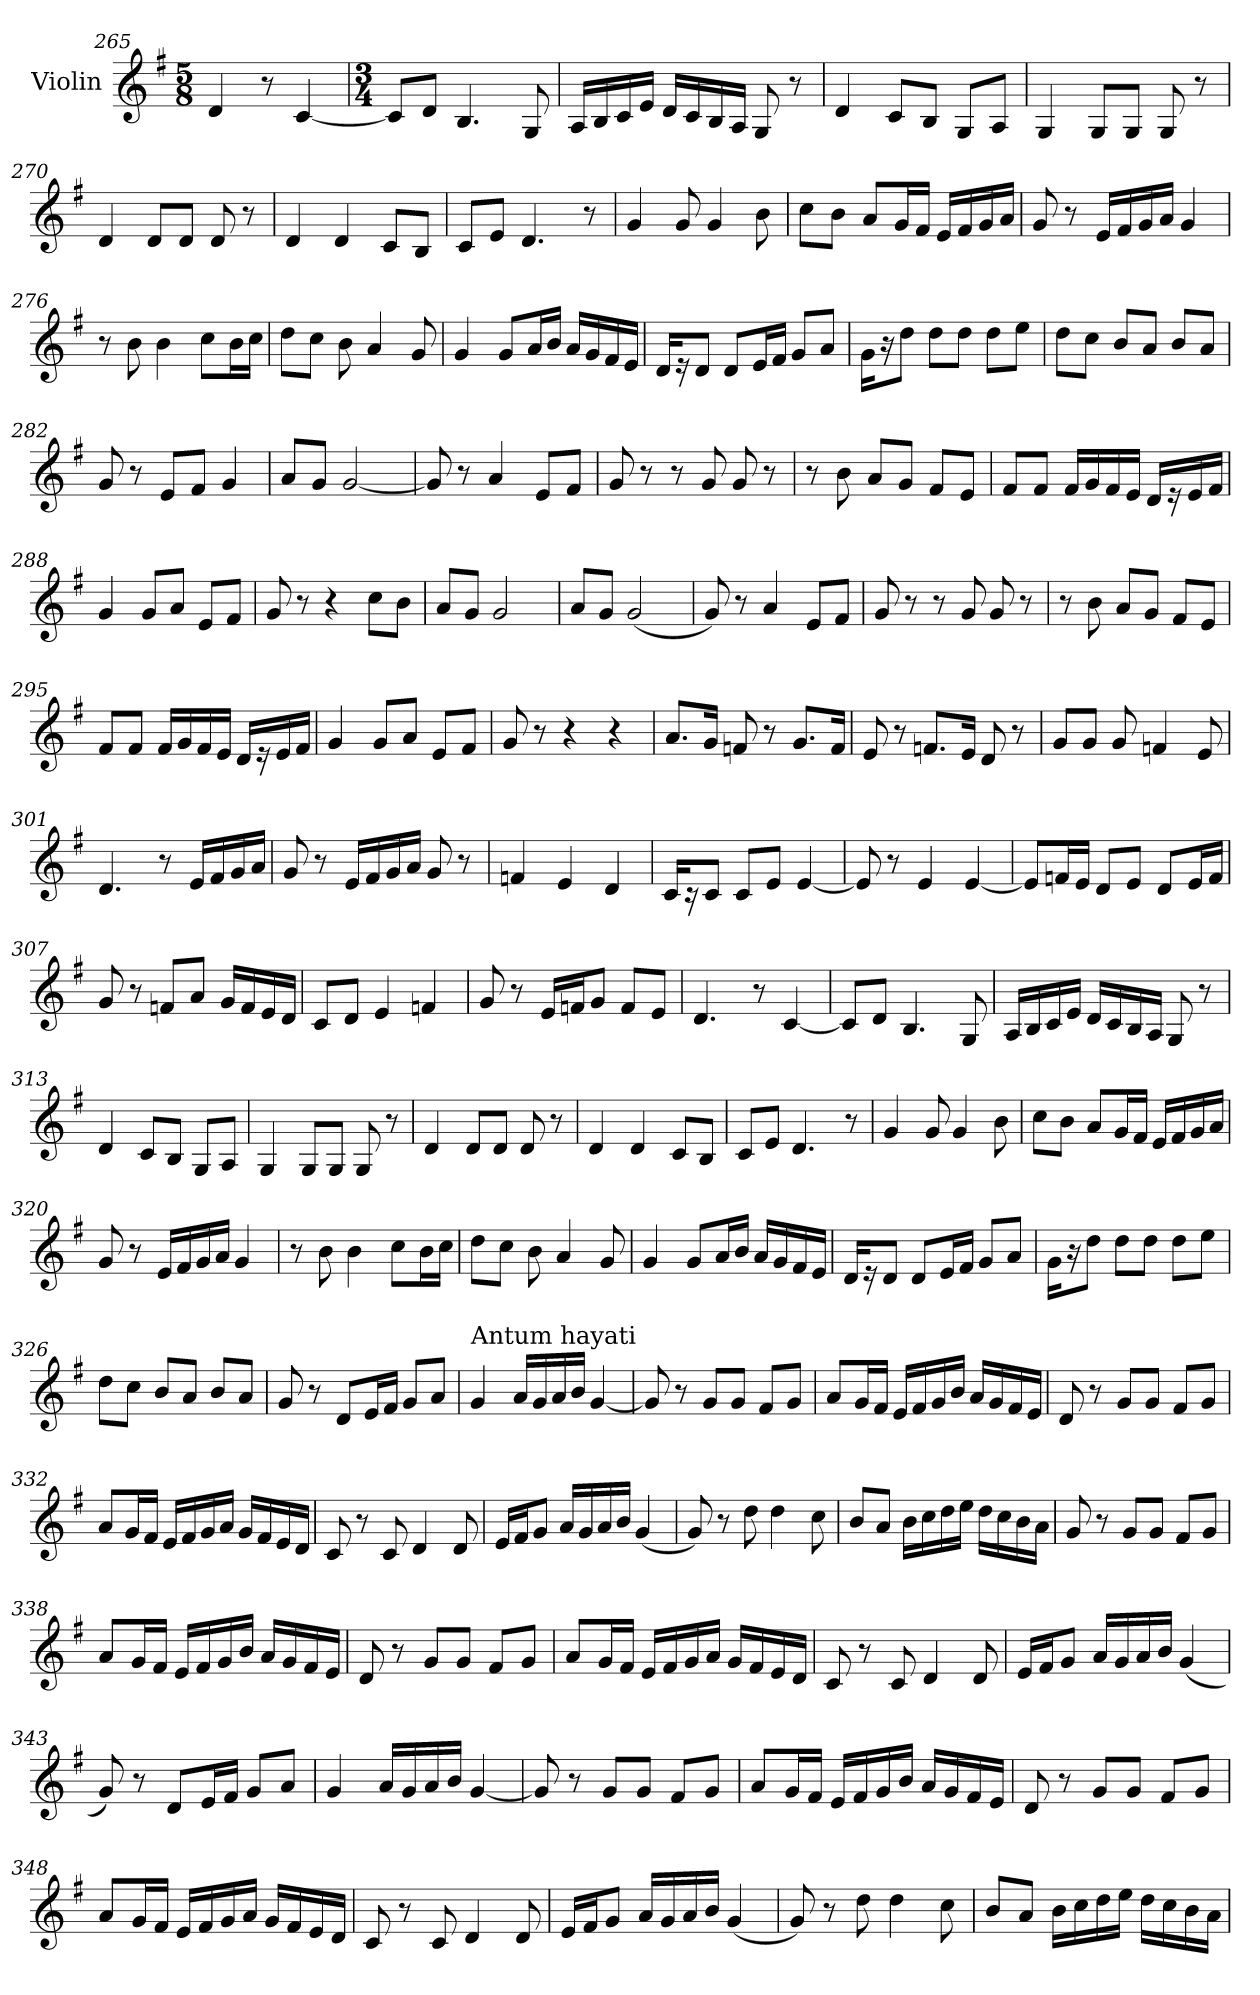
**kern
*part1
*staff1
*I"Violin
!!LO:LB:g=z
*clefG2
*k[f#]
*G:
*M5/8
=265
4d/
8r
[4c/
=266
*M3/4
8c/L]
8d/J
4.B/
8G/
=267
16A/LL
16B/
16c/
16ei/JJ
16di/LL
16ci/
16Bj/
16Aj/JJ
8Gj/
8r
=268
4d/
8c/L
8B/J
8G/L
8A/J
=269
4G/
8G/L
8G/J
8G/
8r
!!LO:LB:g=z
=270
4d/
8d/L
8d/J
8d/
8r
=271
4d/
4d/
8c/L
8B/J
=272
8c/L
8e/J
4.d/
8r
=273
4g/
8g/
4g/
8b\
=274
8cc\L
8bj\J
8aj/L
16gj/L
16f#/JJ
16eZ/LL
16f#Z/
16gZ/
16a/JJ
=275
8g/
8r
16eZ/LL
16f#Z/
16gZ/
16a/JJ
4g/
!!LO:LB:g=z
=276
8r
8b\
4b\
8cc\L
16b\L
16cc\JJ
=277
8dd\L
8cc\J
8bj\
4aj/
8gj/
=278
4g/
8g/L
16a/L
16bj/JJ
16aj/LL
16gj/
16f#/
16e/JJ
=279
16d/KL
16r
8d/J
8d/L
16eZ/L
16f#Z/JJ
8gZ/L
8a/J
=280
16g\KL
16r
8dd\J
8dd\L
8dd\J
8dd\L
8ee\J
!!LO:LB:g=z
=281
8dd\L
8cc\J
8b/L
8a/J
8b/L
8a/J
=282
8g/
8r
8eZ/L
8f#Z/J
4gZ/
=283
8a/L
8g/J
[2g/
=284
8g/]
8r
4a/
8e/L
8f#/J
=285
8g/
8r
8r
8g/
8g/
8r
=286
8r
8bj\
8aj/L
8gj/J
8f#/L
8e/J
!!LO:PB:g=z
=287
8f#/L
8f#/J
16f#/LL
16gV/
16f#V/
16eV/JJ
16dV/LL
16r
16e/
16f#/JJ
=288
4g/
8g/L
8a/J
8e/L
8f#/J
=289
8g/
8r
4r
8cc\L
8b\J
=290
8a/L
8g/J
2g/
=291
8a/L
8g/J
(<2g/
=292
8g/)
8r
4a/
8e/L
8f#/J
!!LO:LB:g=z
=293
8g/
8r
8r
8g/
8g/
8r
=294
8r
8bj\
8aj/L
8gj/J
8f#/L
8e/J
=295
8f#/L
8f#/J
16f#/LL
16gV/
16f#V/
16eV/JJ
16dV/LL
16r
16e/
16f#/JJ
=296
4g/
8g/L
8a/J
8e/L
8f#/J
=297
8g/
8r
4r
4r
!!LO:LB:g=z
=298
8.a/L
16g/Jk
8fn/
8r
8.g/L
16f/Jk
=299
8e/
8r
8.fnN/L
16eN/Jk
8dN/
8r
=300
8g/L
8g/J
8g/
4fn/
8e/
=301
4.d/
8r
16eZ/LL
16f#Z/
16gZ/
16a/JJ
=302
8g/
8r
16eZ/LL
16f#Z/
16gZ/
16a/JJ
8g/
8r
!!LO:LB:g=z
=303
4fnN/
4eN/
4dN/
=304
16c/KL
16r
8c/J
8c/L
8e/J
[4e/
=305
8e/]
8r
4e/
[4e/
=306
8e/L]
16fnN/L
16eN/JJ
8dN/L
8e/J
8d/L
16e/L
16f/JJ
=307
8g/
8r
8fn/L
8a/J
16g/LL
16fN/
16eN/
16dN/JJ
!!LO:LB:g=z
=308
8c/L
8d/J
4e/
4fn/
=309
8g/
8r
16e/LL
16fn/J
8g/J
8f/L
8e/J
=310
4.d/
8r
[4c/
=311
8c/L]
8d/J
4.B/
8G/
=312
16A/LL
16B/
16c/
16ei/JJ
16di/LL
16ci/
16Bj/
16Aj/JJ
8Gj/
8r
!!LO:LB:g=z
=313
4d/
8c/L
8B/J
8G/L
8A/J
=314
4G/
8G/L
8G/J
8G/
8r
=315
4d/
8d/L
8d/J
8d/
8r
=316
4d/
4d/
8c/L
8B/J
=317
8c/L
8e/J
4.d/
8r
=318
4g/
8g/
4g/
8b\
!!LO:LB:g=z
=319
8cc\L
8bj\J
8aj/L
16gj/L
16f#/JJ
16eZ/LL
16f#Z/
16gZ/
16a/JJ
=320
8g/
8r
16eZ/LL
16f#Z/
16gZ/
16a/JJ
4g/
=321
8r
8b\
4b\
8cc\L
16b\L
16cc\JJ
=322
8dd\L
8cc\J
8bj\
4aj/
8gj/
=323
4g/
8g/L
16a/L
16bj/JJ
16aj/LL
16gj/
16f#/
16e/JJ
!!LO:LB:g=z
=324
16d/KL
16r
8d/J
8d/L
16eZ/L
16f#Z/JJ
8gZ/L
8a/J
=325
16g\KL
16r
8dd\J
8dd\L
8dd\J
8dd\L
8ee\J
=326
8dd\L
8cc\J
8b/L
8a/J
8b/L
8a/J
=327
8g/
8r
8d/L
16eZ/L
16f#Z/JJ
8gZ/L
8a/J
=328
!LO:TX:a:t=Antum hayati
4g/
16a/LL
16g/
16a/
16b/JJ
[4g/
!!LO:PB:g=z
=329
8g/]
8r
8g/L
8g/J
8f#/L
8g/J
=330
8a/L
16g/L
16f#/JJ
16eZ/LL
16f#Z/
16gZ/
16bj/JJ
16aj/LL
16gj/
16f#/
16e/JJ
=331
8d/
8r
8g/L
8g/J
8f#/L
8g/J
=332
8a/L
16g/L
16f#/JJ
16eZ/LL
16f#Z/
16gZ/
16a/JJ
16gV/LL
16f#V/
16eV/
16dV/JJ
!!LO:LB:g=z
=333
8c/
8r
8c/
4d/
8d/
!!LO:LB:g=z
=334
16eZ/LL
16f#Z/J
8gZ/J
16a/LL
16g/
16a/
16b/JJ
(<4g/
=335
8g/)
8r
8dd\
4dd\
8cc\
=336
8b/L
8a/J
16b\LL
16cc\
16dd\
16eei\JJ
16ddi\LL
16cci\
16b\
16a\JJ
=337
8g/
8r
8g/L
8g/J
8f#/L
8g/J
!!LO:LB:g=z
=338
8a/L
16g/L
16f#/JJ
16eZ/LL
16f#Z/
16gZ/
16bj/JJ
16aj/LL
16gj/
16f#/
16e/JJ
!!LO:LB:g=z
=339
8d/
8r
8g/L
8g/J
8f#/L
8g/J
=340
8a/L
16g/L
16f#/JJ
16eZ/LL
16f#Z/
16gZ/
16a/JJ
16gV/LL
16f#V/
16eV/
16dV/JJ
=341
8c/
8r
8c/
4d/
8d/
=342
16eZ/LL
16f#Z/J
8gZ/J
16a/LL
16g/
16a/
16b/JJ
(<4g/
=343
8g/)
8r
8d/L
16eZ/L
16f#Z/JJ
8gZ/L
8a/J
!!LO:LB:g=z
=344
4g/
16a/LL
16g/
16a/
16b/JJ
[4g/
=345
8g/]
8r
8g/L
8g/J
8f#/L
8g/J
=346
8a/L
16g/L
16f#/JJ
16eZ/LL
16f#Z/
16gZ/
16bj/JJ
16aj/LL
16gj/
16f#/
16e/JJ
=347
8d/
8r
8g/L
8g/J
8f#/L
8g/J
!!LO:LB:g=z
=348
8a/L
16g/L
16f#/JJ
16eZ/LL
16f#Z/
16gZ/
16a/JJ
16gV/LL
16f#V/
16eV/
16dV/JJ
!!LO:LB:g=z
=349
8c/
8r
8c/
4d/
8d/
=350
16eZ/LL
16f#Z/J
8gZ/J
16a/LL
16g/
16a/
16b/JJ
(<4g/
=351
8g/)
8r
8dd\
4dd\
8cc\
=352
8b/L
8a/J
16b\LL
16cc\
16dd\
16eei\JJ
16ddi\LL
16cci\
16b\
16a\JJ
=
*-
